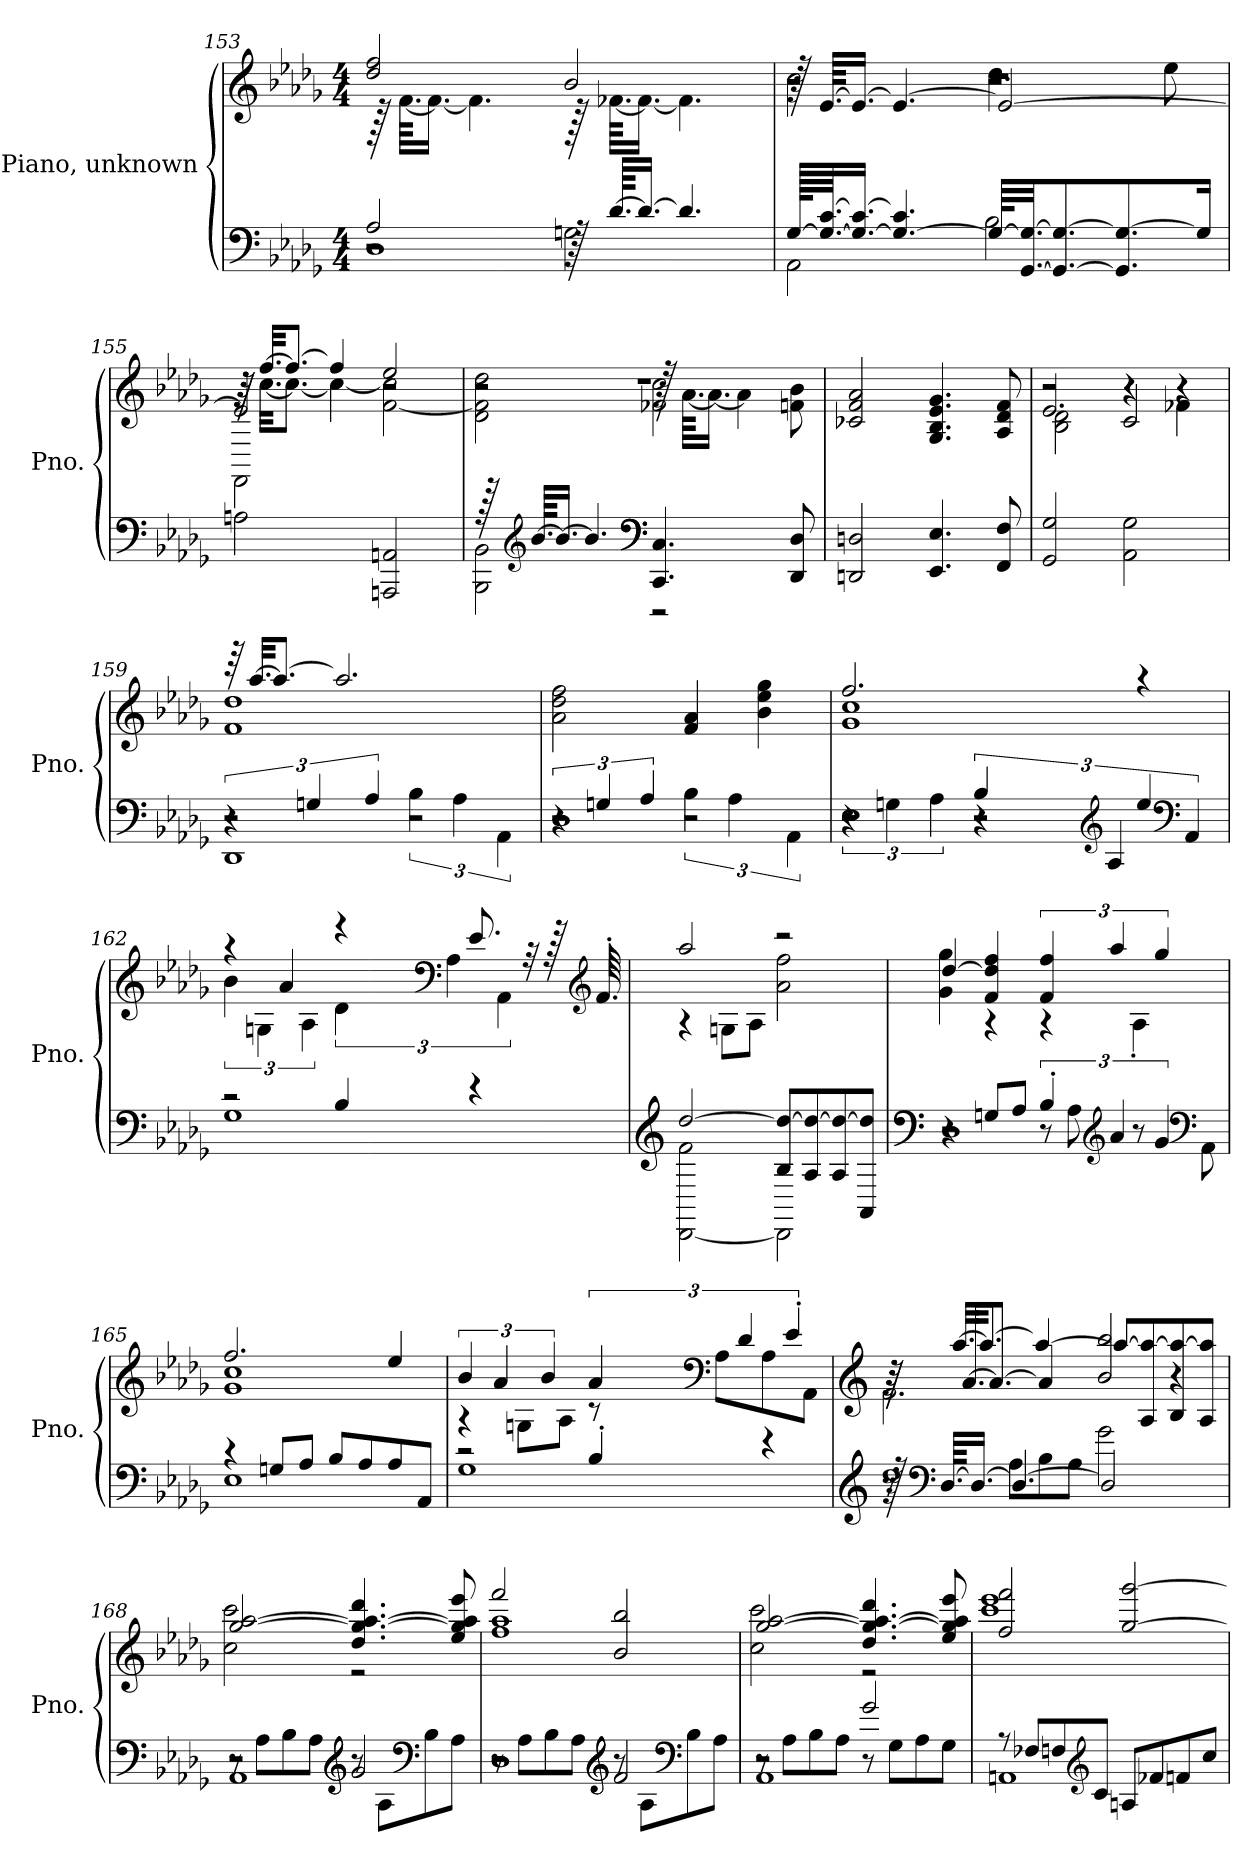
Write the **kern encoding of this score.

**kern	**kern
*part1	*part1
*staff2	*staff1
*I"Piano, unknown	*
*I'Pno.	*
!!LO:LB:g=z
*clefF4	*clefG2
*k[b-e-a-d-g-]	*k[b-e-a-d-g-]
*M4/4	*M4/4
=153	=153
*^	*^
*	*^	*	*
2A-/	2r	1D-	2dd-/ 2ff/	128r
.	.	.	.	[64.f\KKLL
.	.	.	.	16.f\JJ_
.	.	.	.	4.f\]
128r	2Gn\	.	2b-/	128r
[64.d-/KKLL	.	.	.	[64.f-X\KKLL
16.d-/JJ_	.	.	.	16.f-\JJ_
4.d-/]	.	.	.	4.f-\]
*	*v	*v	*	*
=154	=154	=154	=154
*	*	*^	*^
[128G-/KLLLL	2AA-\	1r	2r	128r	2cc\
64.G-/_ [64.c/JJ	.	.	.	[64.e-/KKLL	.
16.G-/_ 16.c/_JJ	.	.	.	16.e-/JJ_	.
4.G-/_ 4.c/]	.	.	.	4.e-/_	.
64G-/KLLL_	2B-\	.	4.dd-\	2e-/_	2r
[32.GG-/ 32.G-/_JJ	.	.	.	.	.
8.GG-/_ 8.G-/_	.	.	.	.	.
8.GG-/] 8.G-/_	.	.	.	.	.
.	.	.	8ee-\	.	.
16G-/Jk]	.	.	.	.	.
*v	*v	*	*	*	*
=155	=155	=155	=155	=155
2An\	64r	64r	2e-/]	2FF\
.	[32.ff/KKL	[32.cc\KKL	.	.
.	8.ff/J_	8.cc\J_	.	.
.	4ff/]	4cc\_	.	.
2AAAn/ 2AAn/	2ee-/	[2f\ 2cc\]	2r	2r
*	*	*	*v	*v
!!LO:LB:g=z
=156	=156	=156	=156
*^	*	*	*
128r	2BBB-\ 2BB-\	1r	2d-\ 2f\] 2dd-\	2r
*clefG2	*	*	*	*
[64.b-/KKLL	.	.	.	.
16.b-/JJ_	.	.	.	.
4.b-/]	.	.	.	.
*clefF4	*	*	*	*
4.CC/ 4.C/	2r	.	128r	2f-X\ 2cc\
.	.	.	[64.a-\KKLL	.
.	.	.	16.a-\JJ_	.
.	.	.	4a-\]	.
8DD-/ 8D-/	.	.	8fn\ 8b-\	.
*v	*v	*	*	*
*	*v	*v	*v
=157	=157
2DDn/ 2Dn/	2c-X/ 2f/ 2a-/
4.EE-/ 4.E-/	4.G-/ 4.B-/ 4.e-/ 4.g-/
8FF/ 8F/	8A-/ 8d-/ 8f/
=158	=158
*	*^
*	*	*^
2GG-/ 2G-/	2.e-/	2B-\ 2d-\	2r
2AA-\ 2G-\	.	4r	2c/
.	4r	4f-X\	.
*	*	*v	*v
=159	=159	=159
*^	*	*
*	*^	*	*
6r	2r	1DD-	64r	1f 1dd-
.	.	.	[32.aa-/KKL	.
.	.	.	8.aa-/J_	.
6Gn/	.	.	.	.
.	.	.	2.aa-/]	.
6A-/	.	.	.	.
2r	6B-\	.	.	.
.	6A-\	.	.	.
.	6AA-\	.	.	.
*	*	*	*v	*v
!!LO:LB:g=z
=160	=160	=160	=160
6r	2r	1D-	2a-\ 2dd-\ 2ff\
6Gn/	.	.	.
6A-/	.	.	.
2r	6B-\	.	4f/ 4a-/
.	6A-\	.	.
.	.	.	4b-\ 4ee-\ 4gg-\
.	6AA-\	.	.
=161	=161	=161	=161
*	*	*^	*^
2r	6r	2r	1E-	2.ff/	1g- 1cc
.	6Gn\	.	.	.	.
.	6A-\	.	.	.	.
4r	2r	6B-/	.	.	.
*clefG2	*	*	*	*	*
.	.	6A-/	.	.	.
4ee-/	.	.	.	4r	.
*clefF4	*	*	*	*	*
.	.	6AA-/	.	.	.
*	*v	*v	*v	*	*
=162	=162	=162	=162
2r	1G-	4r	6b-\
.	.	.	6Gn\
.	.	4a-/	.
.	.	.	6A-\
4B-/	.	4r	6d-\
*	*	*clefF4	*
.	.	.	6A-\
4r	.	8.e-/	.
.	.	.	6AA-\
.	.	32r	.
.	.	128r	.
*	*	*clefG2	*
.	.	64.f'/	.
!!LO:LB:g=z	!!
=163	=163	=163	=163
*clefG2	*	*	*
[2dd-/	[2DD-\ 2f\	2aa-/	4r
.	.	.	8Gn\L
.	.	.	8A-\J
8B-/ 8dd-/_L	2DD-\]	2r	2a-\ 2ff\
8A-/ 8dd-/_	.	.	.
8A-/ 8dd-/_	.	.	.
8AA-/ 8dd-/]J	.	.	.
*v	*v	*	*
=164	=164	=164
*clefF4	*	*
*^	*	*
*	*^	*	*
4r	2r	1D-	[4dd-/	4g-\ 4gg-\
8Gn/L	.	.	4f/ 4dd-/] 4ff/	4r
8A-/J	.	.	.	.
6B-'/	8r	.	6f/ 6ff/	4r
.	8A-\	.	.	.
*clefG2	*	*	*	*
6a-/	.	.	6aa-/	.
.	8r	.	.	4A-'\
6g-/	.	.	6gg-/	.
*clefF4	*	*	*	*
.	8AA-\	.	.	.
*	*v	*v	*	*
=165	=165	=165	=165
4r	1E-	2.ff/	1g- 1cc
8Gn/L	.	.	.
8A-/J	.	.	.
8B-/L	.	.	.
8A-/	.	.	.
8A-/	.	4ee-/	.
8AA-/J	.	.	.
!!LO:LB:g=z	!!
=166	=166	=166	=166
2r	1G-	6b-/	4r
.	.	6a-/	.
.	.	.	8Gn\L
.	.	6b-/	.
.	.	.	8A-\J
4B-'/	.	6a-/	8r
*	*	*clefF4	*
.	.	.	8A-\L
.	.	6d-/	.
4r	.	.	8A-\
.	.	6e-'/	.
.	.	.	8AA-\J
*v	*v	*	*
*	*v	*v
=167	=167
*clefG2	*clefG2
*^	*^
*	*^	*	*^
1dd-	8r	128r	64r	2.f\	64r
*clefF4	*	*	*	*	*
.	.	[64.D-/KKLL	.	.	.
.	.	.	[32.a-/KKL	.	[32.aa-/KKL
.	.	16.D-/JJ_	.	.	.
.	.	.	8.a-/J_	.	8.aa-/J_
.	8A-\L	4.D-/_	.	.	.
.	8B-\	.	4a-/]	.	4aa-/_
.	8A-\J	.	.	.	.
.	2g-\	2D-/]	2b-/ 2bb-/	.	8aa-/L_
.	.	.	.	.	8A-/ 8aa-/_
.	.	.	.	4r	8B-/ 8aa-/_
.	.	.	.	.	8A-/ 8aa-/]J
*	*	*	*	*v	*v
!!LO:PB:g=z
=168	=168	=168	=168	=168
2r	8r	1AA-	[2gg-/ [2aa-/	2cc\ 2ccc\
.	8A-\L	.	.	.
.	8B-\	.	.	.
.	8A-\J	.	.	.
*clefG2	*	*	*	*
2g-/	8r	.	4.dd-/ 4.gg-/_ 4.aa-/_ 4.ddd-/	2r
.	8A-\L	.	.	.
*clefF4	*	*	*	*
.	8B-\	.	.	.
.	8A-\J	.	8ee-/ 8gg-/] 8aa-/] 8eee-/	.
=169	=169	=169	=169	=169
2r	8r	1D-	2fff/	1ff 1aa-
.	8A-\L	.	.	.
.	8B-\	.	.	.
.	8A-\J	.	.	.
*clefG2	*	*	*	*
2f/	8r	.	2b-/ 2bb-/	.
.	8A-\L	.	.	.
*clefF4	*	*	*	*
.	8B-\	.	.	.
.	8A-\J	.	.	.
=170	=170	=170	=170	=170
2r	8r	1AA-	[2gg-/ [2aa-/	2cc\ 2ccc\
.	8A-\L	.	.	.
.	8B-\	.	.	.
.	8A-\J	.	.	.
2g-/	8r	.	4.dd-/ 4.gg-/_ 4.aa-/_ 4.ddd-/	2r
.	8G-\L	.	.	.
.	8A-\	.	.	.
.	8G-\J	.	8ee-/ 8gg-/] 8aa-/] 8eee-/	.
*	*v	*v	*	*
!!LO:LB:g=z	!!
=171	=171	=171	=171
8r	1AAn	2ff/ 2fff/	1ccc 1eee-
8F-X/L	.	.	.
8Fn/	.	.	.
*clefG2	*	*	*
8c/J	.	.	.
8An/L	.	[2gg-/ [2ggg-/	.
8f-X/	.	.	.
8fn/	.	.	.
8cc/J	.	.	.
*v	*v	*	*
*	*v	*v
=	=
*-	*-
